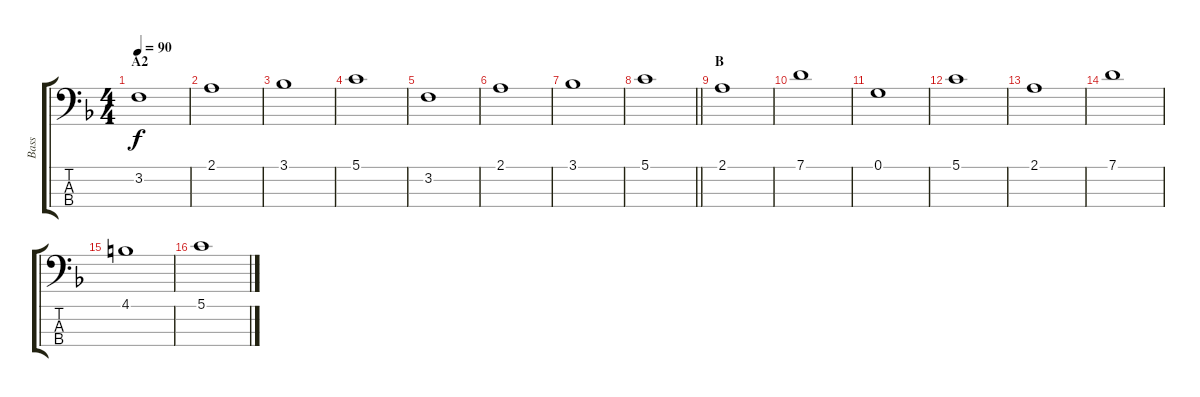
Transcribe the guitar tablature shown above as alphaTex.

\track ("Bass" "Bass") {instrument electricbassfinger}
\staff {score tabs}
\tuning (G2 D2 A1 E1) {hide}
\ts (4 4)
\section ("" "A2")
\tempo 90
\clef f4
\ks f
3.2.1{dy f} |
2.1.1 |
3.1.1 |
5.1.1 |
3.2.1 |
2.1.1 |
3.1.1 |
\barLineRight lightlight
5.1.1 |
\section ("" "B")
2.1.1 |
7.1.1 |
0.1.1 |
5.1.1 |
2.1.1 |
7.1.1 |
4.1.1 |
5.1.1
